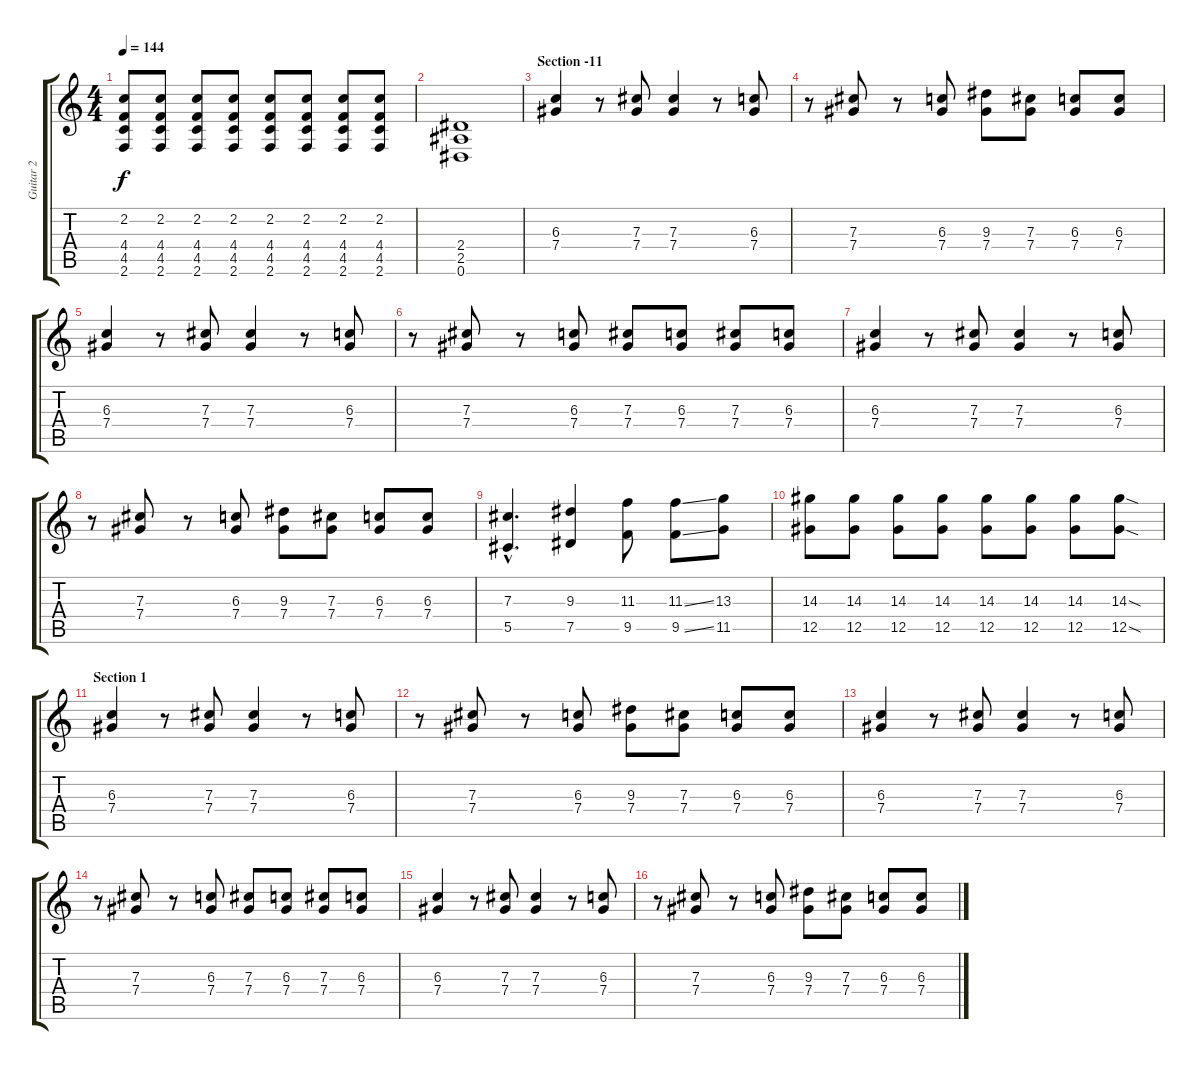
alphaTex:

\track ("Guitar 2" "Guitar 2") {instrument distortionguitar}
\staff {score tabs}
\tuning (Eb4 Bb3 Gb3 Db3 Ab2 Eb2) {hide}
\ts (4 4)
\tempo 144
\clef g2
\ks c
(2.2 4.4 4.5 2.6).8{dy f} (2.2 4.4 4.5 2.6).8 (2.2 4.4 4.5 2.6).8 (2.2 4.4 4.5 2.6).8 (2.2 4.4 4.5 2.6).8 (2.2 4.4 4.5 2.6).8 (2.2 4.4 4.5 2.6).8 (2.2 4.4 4.5 2.6).8 |
(2.4 2.5 0.6).1 |
\section ("" "Section -11")
(6.3 7.4).4 r.8 (7.3 7.4).8 (7.3 7.4).4 r.8 (6.3 7.4).8 |
r.8 (7.3 7.4).8 r.8 (6.3 7.4).8 (9.3 7.4).8 (7.3 7.4).8 (6.3 7.4).8 (6.3 7.4).8 |
(6.3 7.4).4 r.8 (7.3 7.4).8 (7.3 7.4).4 r.8 (6.3 7.4).8 |
r.8 (7.3 7.4).8 r.8 (6.3 7.4).8 (7.3 7.4).8 (6.3 7.4).8 (7.3 7.4).8 (6.3 7.4).8 |
(6.3 7.4).4 r.8 (7.3 7.4).8 (7.3 7.4).4 r.8 (6.3 7.4).8 |
r.8 (7.3 7.4).8 r.8 (6.3 7.4).8 (9.3 7.4).8 (7.3 7.4).8 (6.3 7.4).8 (6.3 7.4).8 |
(7.3{hac} 5.5{hac}).4{d} (9.3 7.5).4 (11.3 9.5).8 (11.3{ss} 9.5{ss}).8 (13.3 11.5).8 |
(14.3 12.5).8 (14.3 12.5).8 (14.3 12.5).8 (14.3 12.5).8 (14.3 12.5).8 (14.3 12.5).8 (14.3 12.5).8 (14.3{sod} 12.5{sod}).8 |
\section ("" "Section 1")
(6.3 7.4).4 r.8 (7.3 7.4).8 (7.3 7.4).4 r.8 (6.3 7.4).8 |
r.8 (7.3 7.4).8 r.8 (6.3 7.4).8 (9.3 7.4).8 (7.3 7.4).8 (6.3 7.4).8 (6.3 7.4).8 |
(6.3 7.4).4 r.8 (7.3 7.4).8 (7.3 7.4).4 r.8 (6.3 7.4).8 |
r.8 (7.3 7.4).8 r.8 (6.3 7.4).8 (7.3 7.4).8 (6.3 7.4).8 (7.3 7.4).8 (6.3 7.4).8 |
(6.3 7.4).4 r.8 (7.3 7.4).8 (7.3 7.4).4 r.8 (6.3 7.4).8 |
r.8 (7.3 7.4).8 r.8 (6.3 7.4).8 (9.3 7.4).8 (7.3 7.4).8 (6.3 7.4).8 (6.3 7.4).8
